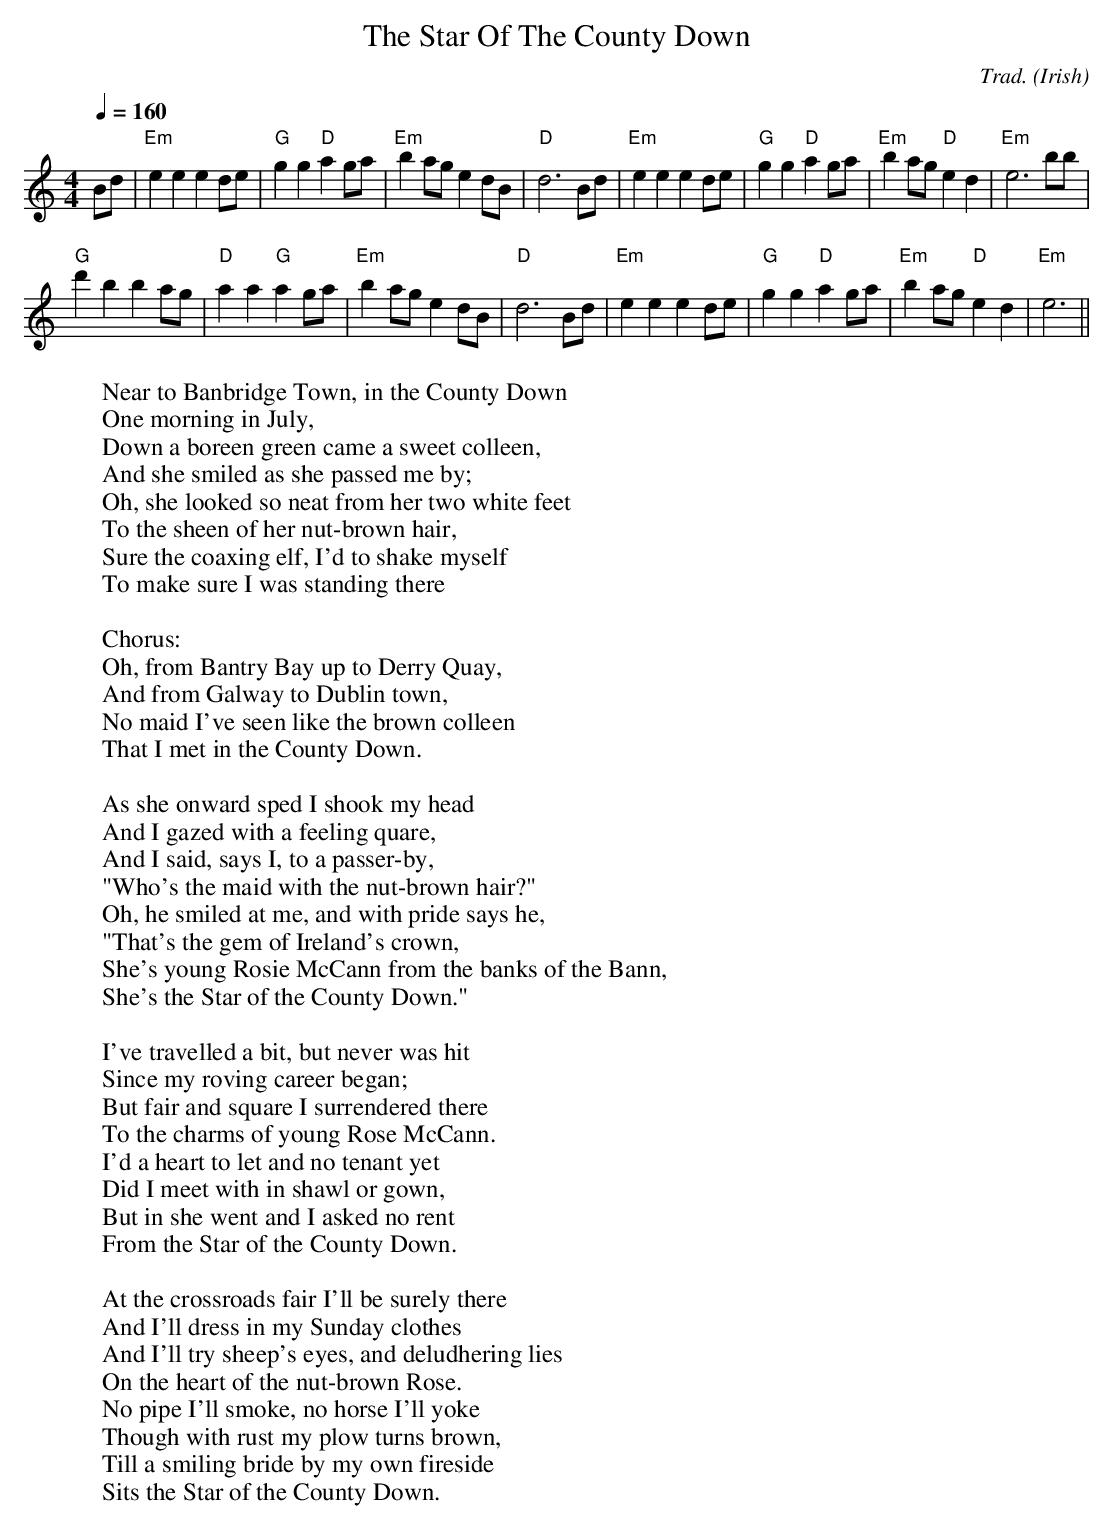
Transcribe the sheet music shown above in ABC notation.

X:1
T:Star Of The County Down, The
C:Trad.
O:Irish
M:4/4
L:1/8
Q:1/4=160
W:Near to Banbridge Town, in the County Down
W:One morning in July,
W:Down a boreen green came a sweet colleen,
W:And she smiled as she passed me by;
W:Oh, she looked so neat from her two white feet
W:To the sheen of her nut-brown hair,
W:Sure the coaxing elf, I'd to shake myself
W:To make sure I was standing there
W:
W:Chorus:
W:Oh, from Bantry Bay up to Derry Quay,
W:And from Galway to Dublin town,
W:No maid I've seen like the brown colleen
W:That I met in the County Down.
W:
W:As she onward sped I shook my head
W:And I gazed with a feeling quare,
W:And I said, says I, to a passer-by,
W:"Who's the maid with the nut-brown hair?"
W:Oh, he smiled at me, and with pride says he,
W:"That's the gem of Ireland's crown,
W:She's young Rosie McCann from the banks of the Bann,
W:She's the Star of the County Down."
W:
W:I've travelled a bit, but never was hit
W:Since my roving career began;
W:But fair and square I surrendered there
W:To the charms of young Rose McCann.
W:I'd a heart to let and no tenant yet
W:Did I meet with in shawl or gown,
W:But in she went and I asked no rent
W:From the Star of the County Down.
W:
W:At the crossroads fair I'll be surely there
W:And I'll dress in my Sunday clothes
W:And I'll try sheep's eyes, and deludhering lies
W:On the heart of the nut-brown Rose.
W:No pipe I'll smoke, no horse I'll yoke
W:Though with rust my plow turns brown,
W:Till a smiling bride by my own fireside
W:Sits the Star of the County Down.
K:C
Bd|"Em"e2 e2 e2 de|"G"g2 g2 "D"a2 ga|"Em"b2 ag e2 dB|"D"d6 Bd|\
"Em"e2 e2 e2 de|"G"g2 g2 "D"a2 ga|"Em"b2 ag "D"e2 d2|"Em"e6 bb|
"G"d'2 b2 b2 ag|"D"a2 a2 "G"a2 ga|"Em"b2 ag e2 dB|"D"d6 Bd|\
"Em"e2 e2 e2 de|"G"g2 g2 "D"a2 ga|"Em"b2 ag "D"e2 d2|"Em"e6||
